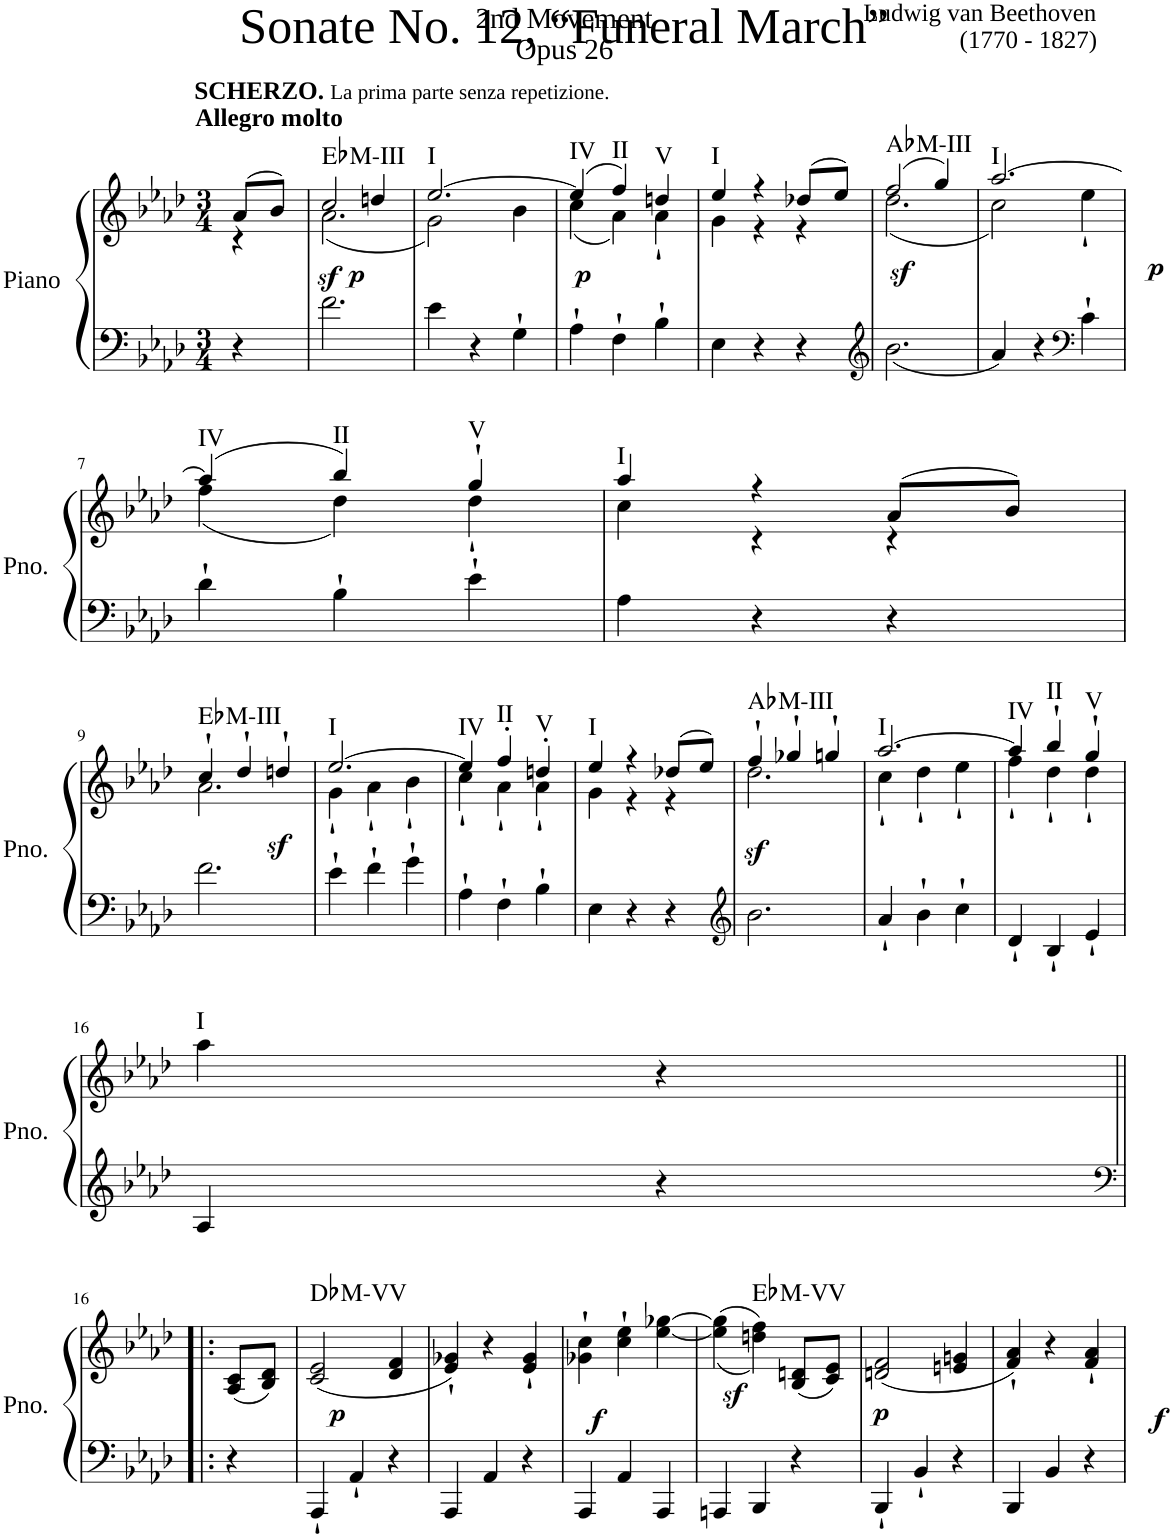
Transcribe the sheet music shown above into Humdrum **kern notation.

**kern	**kern	**dynam	**harte
*part1	*part1	*part1	*part1
*staff2	*staff1	*staff1/2	*
*I"Piano	*	*	*
*I'Pno.	*	*	*
*clefF4	*clefG2	*	*
*k[b-e-a-d-]	*k[b-e-a-d-]	*	*
*M3/4	*M3/4	*	*
=	=	=	=
*	*^	*	*
!	!LO:TX:a:B:t=SCHERZO.	!	!	!
!	!LO:TX:a:t=La prima parte senza repetizione.	!	!	!
!	!LO:TX:a:B:t=Allegro molto	!	!	!
!	!	!	!LO:DY:b	!
4r	(>8a-/L	4r	p	.
.	8b-/J)	.	.	.
=1	=1	=1	=1	=1
!	!	!	!LO:DY:b	!LO:H:kt=M
2.f\	2cc/	(2.a-\	sf	Eb:maj
.	4ddn/	.	.	.
=2	=2	=2	=2	=2
!	!	!	!	!LO:H:kt=I
4e-\	[2.ee-/	2g\)	.	N
4r	.	.	.	.
!	!	!	!LO:DY:b	!
4G'`\	.	4b-'\	p	.
=3	=3	=3	=3	=3
!	!	!	!	!LO:H:kt=IV
4A-'`\	(4ee-/]	(4cc\	.	N
!	!	!	!	!LO:H:kt=II
4F'`\	4ff/)	4a-\)	.	N
!	!	!	!	!LO:H:kt=V
4B-'`\	4ddn/	4a-'`\	.	N
=4	=4	=4	=4	=4
!	!	!	!	!LO:H:kt=I
4E-\	4ee-/	4g\	.	N
4r	4r	4r	.	.
4r	(>8dd-X/L	4r	.	.
.	8ee-/J)	.	.	.
=5	=5	=5	=5	=5
*clefG2	*	*	*	*
!	!	!	!LO:DY:b	!LO:H:kt=M
2.b-\	(>2ff/	(2.dd-\	sf	Ab:maj
.	4gg/)	.	.	.
=6	=6	=6	=6	=6
!	!	!	!	!LO:H:kt=I
4a-/	[2.aa-/	2cc\)	.	N
4r	.	.	.	.
*clefF4	*	*	*	*
!	!	!	!LO:DY:b	!
4c'`\	.	4ee-'`\	p	.
!!LO:LB:g=z	!!
=7	=7	=7	=7	=7
!	!	!	!	!LO:H:kt=IV
4d-'`\	(4aa-/]	(4ff\	.	N
!	!	!	!	!LO:H:kt=II
4B-'`\	4bb-/)	4dd-\)	.	N
!	!	!	!	!LO:H:kt=V
4e-'`\	4gg'`/	4dd-'`\	.	N
=8	=8	=8	=8	=8
!	!	!	!	!LO:H:kt=I
4A-\	4aa-/	4cc\	.	N
4r	4r	4r	.	.
4r	(>8a-/L	4r	.	.
.	8b-/J)	.	.	.
!!LO:LB:g=z	!!
=9	=9	=9	=9	=9
!	!	!	!LO:DY:b	!LO:H:kt=M
2.f\	4cc'`/	2.a-\	sf	Eb:maj
.	4dd-'`/	.	.	.
.	4ddn'`/	.	.	.
=10	=10	=10	=10	=10
!	!	!	!	!LO:H:kt=I
4e-'`\	[2.ee-/	4g'`\	.	N
4f'`\	.	4a-'`\	.	.
4g'`\	.	4b-'`\	.	.
=11	=11	=11	=11	=11
!	!	!	!	!LO:H:kt=IV
4A-'`\	4ee-/]	4cc'`\	.	N
!	!	!	!	!LO:H:kt=II
4F'`\	4ff'/	4a-'`\	.	N
!	!	!	!	!LO:H:kt=V
4B-'`\	4ddn'/	4a-'`\	.	N
=12	=12	=12	=12	=12
!	!	!	!	!LO:H:kt=I
4E-\	4ee-/	4g\	.	N
4r	4r	4r	.	.
4r	(8dd-X/L	4r	.	.
.	8ee-/J)	.	.	.
=13	=13	=13	=13	=13
*clefG2	*	*	*	*
!	!	!	!LO:DY:b	!LO:H:kt=M
2.b-\	4ff'`/	2.dd-\	sf	Ab:maj
.	4gg-X'`/	.	.	.
.	4ggn'`/	.	.	.
=14	=14	=14	=14	=14
!	!	!	!	!LO:H:kt=I
4a-`/	[2.aa-/	4cc'`\	.	N
4b-`\	.	4dd-'`\	.	.
4cc`\	.	4ee-'`\	.	.
=15	=15	=15	=15	=15
!	!	!	!	!LO:H:kt=IV
4d-`/	4aa-/]	4ff'`\	.	N
!	!	!	!	!LO:H:kt=II
4B-`/	4bb-'`/	4dd-'`\	.	N
!	!	!	!	!LO:H:kt=V
4e-`/	4gg'`/	4dd-'`\	.	N
!!LO:LB:g=z
=16	=16	=16	=16	=16
!	!	!	!	!LO:H:kt=I
*	*v	*v	*	*
4A-/	4aa-\	.	N
4r	4r	.	.
!!LO:LB:g=z
=16!|:	=16!|:	=16!|:	=16!|:
*clefF4	*	*	*
!	!	!LO:DY:b	!
4r	(8A-/ 8c/L	p	.
.	8B-/ 8d-/J)	.	.
=17	=17	=17	=17
!	!	!	!LO:H:kt=M
4AAA-'`/	(2c/ 2e-/	.	Db:maj
4AA-'`/	.	.	.
4r	4d-/ 4f/	.	.
=18	=18	=18	=18
4AAA-/	4e-/'` 4g-X/'`)	.	.
4AA-/	4r	.	.
!	!	!LO:DY:b	!
4r	4e-/'` 4g-/'`	f	.
=19	=19	=19	=19
4AAA-/	4g-X\'` 4cc\'`	.	.
4AA-/	4cc\'` 4ee-\'`	.	.
4AAA-/	[<4ee-\z< [4gg-X\z<	.	.
=20	=20	=20	=20
4AAAn/	((<4ee-\] 4gg-\]	.	.
!	!	!	!LO:H:kt=M
4BBB-/	4ddn\ 4ff\))	.	Eb:maj
!	!	!LO:DY:b	!
4r	(8B-/ 8dn/L	p	.
.	8c/ 8e-/J)	.	.
=21	=21	=21	=21
4BBB-'`/	(2dn/ 2f/	.	.
4BB-'`/	.	.	.
4r	4en/ 4gn/	.	.
=22	=22	=22	=22
4BBB-/	4f/'` 4a-/'`)	.	.
4BB-/	4r	.	.
!	!	!LO:DY:b	!
4r	4f/'` 4a-/'`	f	.
=	=	=	=
*-	*-	*-	*-
